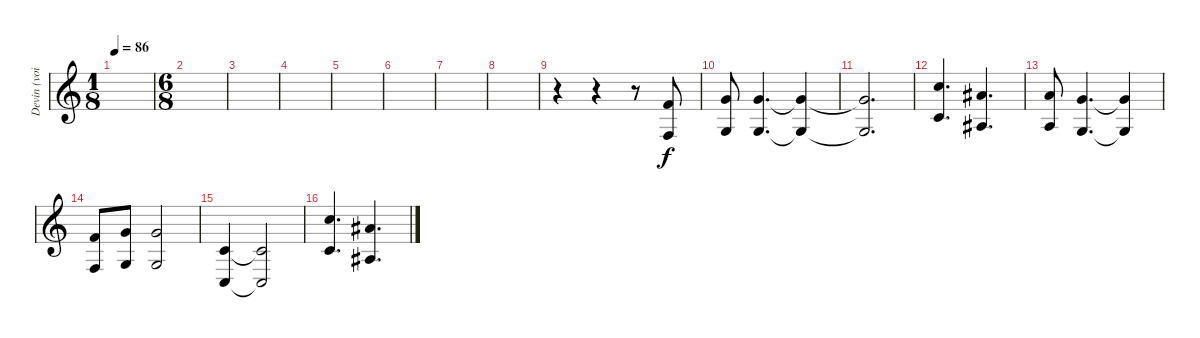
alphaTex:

\track ("Devin (voice)" "Devin (voi") {instrument flute}
\staff {score}
\tuning (E4 C4 G3 C3 G2 C2) {hide}
\ts (1 8)
\tempo 86
\clef g2
\ks c
|
\ts (6 8)
|
|
|
|
|
|
|
r.4 r.4 r.8 (5.2 5.4).8 |
(7.2 7.4).8 (7.2 7.4).4{d} (7.2{t} 7.4{t}).4 |
(7.2{t} 7.4{t}).2{d} |
(8.1 5.3).4{d} (6.1 3.3).4{d} |
(5.1 2.3).8 (3.1 0.3).4{d} (3.1{t} 0.3{t}).4 |
(5.2 5.4).8 (7.2 7.4).8 (7.2 7.4).2 |
(0.2 0.4).4 (0.2{t} 0.4{t}).2 |
(8.1 5.3).4{d} (6.1 3.3).4{d}
